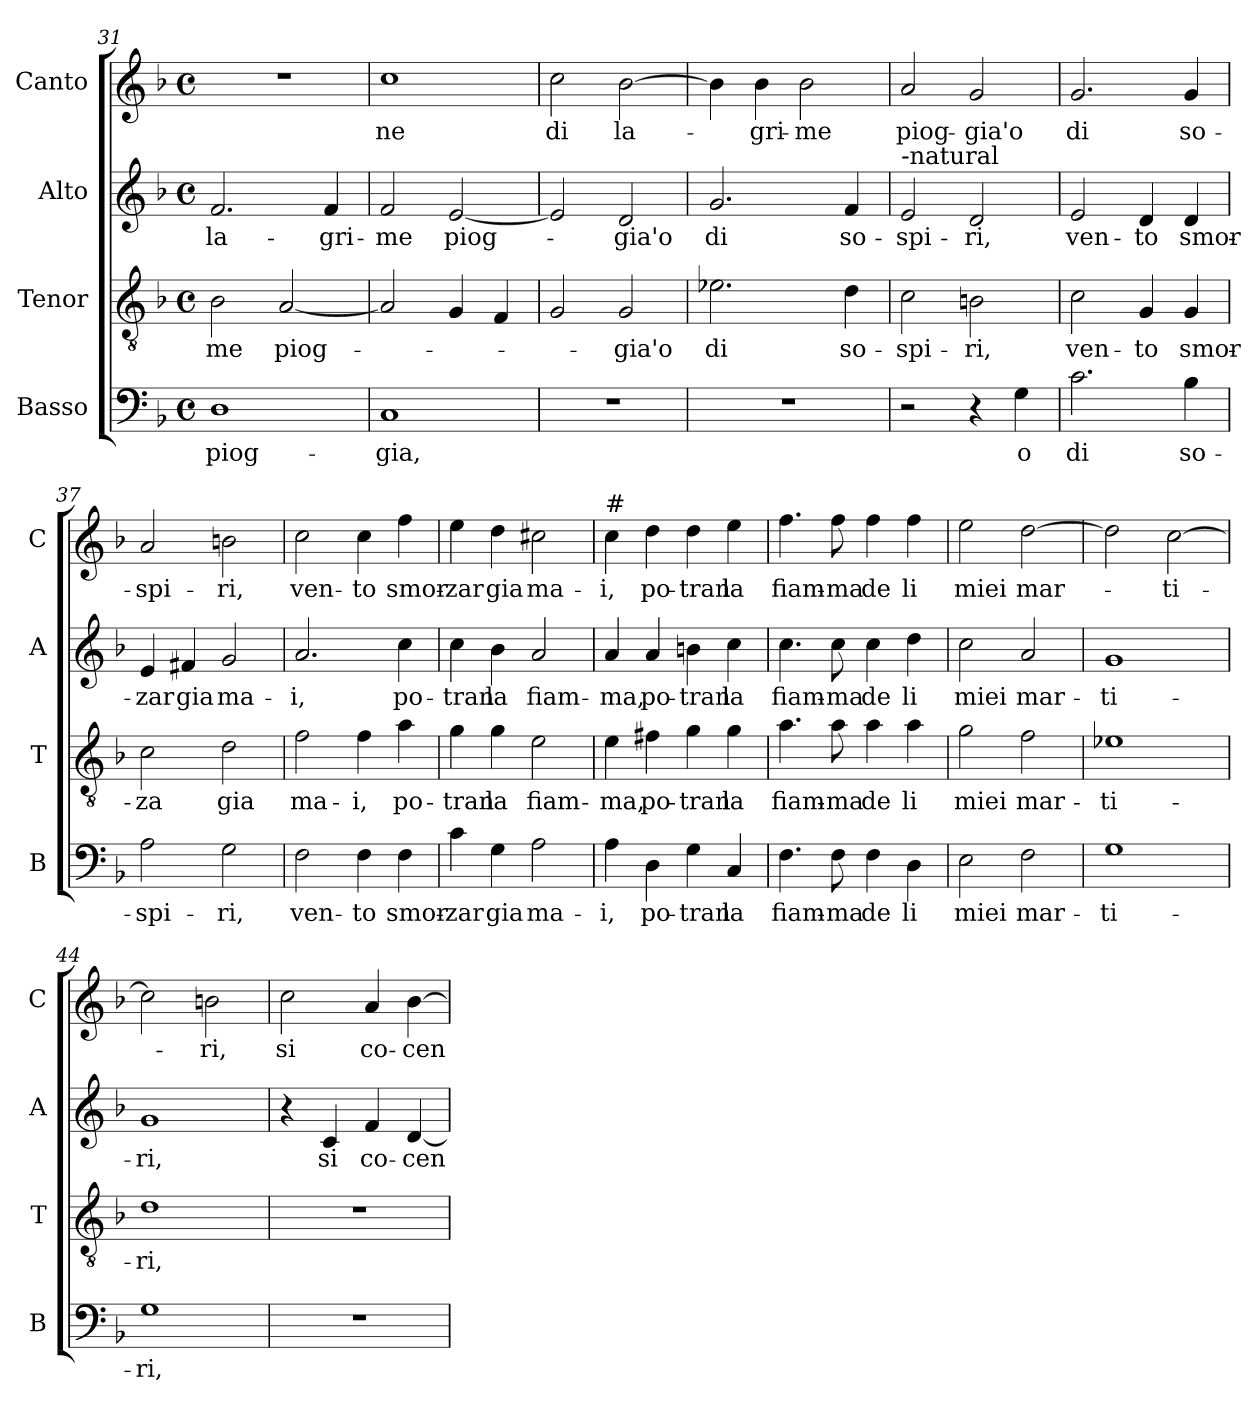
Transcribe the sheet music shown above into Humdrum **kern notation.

**kern	**text	**kern	**text	**kern	**text	**kern	**text
*part4	*part4	*part3	*part3	*part2	*part2	*part1	*part1
*staff4	*staff4	*staff3	*staff3	*staff2	*staff2	*staff1	*staff1
*I"Basso	*	*I"Tenor	*	*I"Alto	*	*I"Canto	*
*I'B	*	*I'T	*	*I'A	*	*I'C	*
!!LO:LB:g=z
*clefF4	*	*clefGv2	*	*clefG2	*	*clefG2	*
*k[b-]	*	*k[b-]	*	*k[b-]	*	*k[b-]	*
*F:	*	*F:	*	*F:	*	*F:	*
*M4/4	*	*M4/4	*	*M4/4	*	*M4/4	*
*met(c)	*	*met(c)	*	*met(c)	*	*met(c)	*
=31	=31	=31	=31	=31	=31	=31	=31
!	!LO:LY:b	!	!LO:LY:b	!	!LO:LY:b	!	!
1D	piog-	2B-\	-me	2.f/	la-	1r	.
!	!	!	!LO:LY:b	!	!	!	!
.	.	[2A/	piog-	.	.	.	.
!	!	!	!	!	!LO:LY:b	!	!
.	.	.	.	4f/	-gri-	.	.
=32	=32	=32	=32	=32	=32	=32	=32
!	!LO:LY:b	!	!	!	!LO:LY:b	!	!LO:LY:b
1C	-gia,	2A/]	.	2f/	-me	1cc	ne
!	!	!	!	!	!LO:LY:b	!	!
.	.	4G/	.	[2e/	piog-	.	.
.	.	4F/	.	.	.	.	.
=33	=33	=33	=33	=33	=33	=33	=33
!	!	!	!	!	!	!	!LO:LY:b
1r	.	2G/	.	2e/]	.	2cc\	di
!	!	!	!LO:LY:b	!	!LO:LY:b	!	!LO:LY:b
.	.	2G/	-gia'o	2d/	-gia'o	[2b-\	la-
=34	=34	=34	=34	=34	=34	=34	=34
!	!	!	!LO:LY:b	!	!LO:LY:b	!	!
1r	.	2.e-X\	di	2.g/	di	4b-\]	.
!	!	!	!	!	!	!	!LO:LY:b
.	.	.	.	.	.	4b-\	-gri-
!	!	!	!	!	!	!	!LO:LY:b
.	.	.	.	.	.	2b-\	-me
!	!	!	!LO:LY:b	!	!LO:LY:b	!	!
.	.	4d\	so-	4f/	so-	.	.
=35	=35	=35	=35	=35	=35	=35	=35
!	!	!	!	!LO:TX:a:t=-natural	!	!	!
!	!	!	!LO:LY:b	!	!LO:LY:b	!	!LO:LY:b
2r	.	2c\	-spi-	2e/	-spi-	2a/	piog-
!	!	!	!LO:LY:b	!	!LO:LY:b	!	!LO:LY:b
4r	.	2Bn\	-ri,	2d/	-ri,	2g/	-gia'o
!	!LO:LY:b	!	!	!	!	!	!
4G\	o	.	.	.	.	.	.
=36	=36	=36	=36	=36	=36	=36	=36
!	!LO:LY:b	!	!LO:LY:b	!	!LO:LY:b	!	!LO:LY:b
2.c\	di	2c\	ven-	2e/	ven-	2.g/	di
!	!	!	!LO:LY:b	!	!LO:LY:b	!	!
.	.	4G/	-to	4d/	-to	.	.
!	!LO:LY:b	!	!LO:LY:b	!	!LO:LY:b	!	!LO:LY:b
4B-\	so-	4G/	smor-	4d/	smor-	4g/	so-
!!LO:LB:g=z
=37	=37	=37	=37	=37	=37	=37	=37
!	!LO:LY:b	!	!LO:LY:b	!	!LO:LY:b	!	!LO:LY:b
2A\	-spi-	2c\	-za	4e/	-zar	2a/	-spi-
!	!	!	!	!	!LO:LY:b	!	!
.	.	.	.	4f#X/	gia	.	.
!	!LO:LY:b	!	!LO:LY:b	!	!LO:LY:b	!	!LO:LY:b
2G\	-ri,	2d\	gia	2g/	ma-	2bn\	-ri,
=38	=38	=38	=38	=38	=38	=38	=38
!	!LO:LY:b	!	!LO:LY:b	!	!LO:LY:b	!	!LO:LY:b
2F\	ven-	2f\	ma-	2.a/	-i,	2cc\	ven-
!	!LO:LY:b	!	!LO:LY:b	!	!	!	!LO:LY:b
4F\	-to	4f\	-i,	.	.	4cc\	-to
!	!LO:LY:b	!	!LO:LY:b	!	!LO:LY:b	!	!LO:LY:b
4F\	smor-	4a\	po-	4cc\	po-	4ff\	smor-
=39	=39	=39	=39	=39	=39	=39	=39
!	!LO:LY:b	!	!LO:LY:b	!	!LO:LY:b	!	!LO:LY:b
4c\	-zar	4g\	-tran	4cc\	-tran	4ee\	-zar
!	!LO:LY:b	!	!LO:LY:b	!	!LO:LY:b	!	!LO:LY:b
4G\	gia	4g\	la	4b-\	la	4dd\	gia
!	!LO:LY:b	!	!LO:LY:b	!	!LO:LY:b	!	!LO:LY:b
2A\	ma-	2e\	fiam-	2a/	fiam-	2cc#X\	ma-
=40	=40	=40	=40	=40	=40	=40	=40
!	!	!	!	!	!	!LO:TX:a:t=#	!
!	!LO:LY:b	!	!LO:LY:b	!	!LO:LY:b	!	!LO:LY:b
4A\	-i,	4e\	-ma,	4a/	-ma,	4cc\	-i,
!	!LO:LY:b	!	!LO:LY:b	!	!LO:LY:b	!	!LO:LY:b
4D\	po-	4f#X\	po-	4a/	po-	4dd\	po-
!	!LO:LY:b	!	!LO:LY:b	!	!LO:LY:b	!	!LO:LY:b
4G\	-tran	4g\	-tran	4bn\	-tran	4dd\	-tran
!	!LO:LY:b	!	!LO:LY:b	!	!LO:LY:b	!	!LO:LY:b
4C/	la	4g\	la	4cc\	la	4ee\	la
=41	=41	=41	=41	=41	=41	=41	=41
!	!LO:LY:b	!	!LO:LY:b	!	!LO:LY:b	!	!LO:LY:b
4.F\	fiam-	4.a\	fiam-	4.cc\	fiam-	4.ff\	fiam-
!	!LO:LY:b	!	!LO:LY:b	!	!LO:LY:b	!	!LO:LY:b
8F\	-ma	8a\	-ma	8cc\	-ma	8ff\	-ma
!	!LO:LY:b	!	!LO:LY:b	!	!LO:LY:b	!	!LO:LY:b
4F\	de	4a\	de	4cc\	de	4ff\	de
!	!LO:LY:b	!	!LO:LY:b	!	!LO:LY:b	!	!LO:LY:b
4D\	li	4a\	li	4dd\	li	4ff\	li
=42	=42	=42	=42	=42	=42	=42	=42
!	!LO:LY:b	!	!LO:LY:b	!	!LO:LY:b	!	!LO:LY:b
2E\	miei	2g\	miei	2cc\	miei	2ee\	miei
!	!LO:LY:b	!	!LO:LY:b	!	!LO:LY:b	!	!LO:LY:b
2F\	mar-	2f\	mar-	2a/	mar-	[2dd\	mar-
!!LO:PB:g=z
=43	=43	=43	=43	=43	=43	=43	=43
!	!LO:LY:b	!	!LO:LY:b	!	!LO:LY:b	!	!
1G	-ti-	1e-X	-ti-	1g	-ti-	2dd\]	.
!	!	!	!	!	!	!	!LO:LY:b
.	.	.	.	.	.	[2cc\	-ti-
=44	=44	=44	=44	=44	=44	=44	=44
!	!LO:LY:b	!	!LO:LY:b	!	!LO:LY:b	!	!
1G	-ri,	1d	-ri,	1g	-ri,	2cc\]	.
!	!	!	!	!	!	!	!LO:LY:b
.	.	.	.	.	.	2bn\	-ri,
=45	=45	=45	=45	=45	=45	=45	=45
!	!	!	!	!	!	!	!LO:LY:b
1r	.	1r	.	4r	.	2cc\	si
!	!	!	!	!	!LO:LY:b	!	!
.	.	.	.	4c/	si	.	.
!	!	!	!	!	!LO:LY:b	!	!LO:LY:b
.	.	.	.	4f/	co-	4a/	co-
!	!	!	!	!	!LO:LY:b	!	!LO:LY:b
.	.	.	.	[4d/	-cen-	[4b-\	-cen-
=	=	=	=	=	=	=	=
*-	*-	*-	*-	*-	*-	*-	*-
